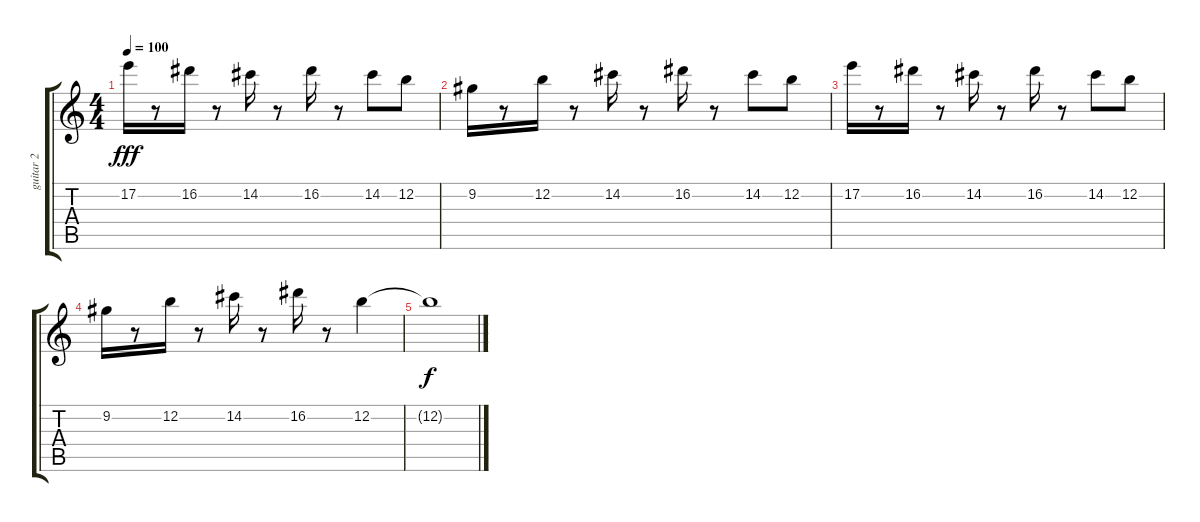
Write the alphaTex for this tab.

\track ("guitar 2" "guitar 2") {instrument overdrivenguitar}
\staff {score tabs}
\tuning (E4 B3 G3 D3 A2 D2) {hide}
\ts (4 4)
\tempo 100
\clef g2
\ks c
17.2.16{dy fff} r.8 16.2.16 r.8 14.2.16 r.8 16.2.16 r.8 14.2.8 12.2.8 |
9.2.16 r.8 12.2.16 r.8 14.2.16 r.8 16.2.16 r.8 14.2.8 12.2.8 |
17.2.16 r.8 16.2.16 r.8 14.2.16 r.8 16.2.16 r.8 14.2.8 12.2.8 |
9.2.16 r.8 12.2.16 r.8 14.2.16 r.8 16.2.16 r.8 12.2.4 |
12.2{t}.1{dy f}
